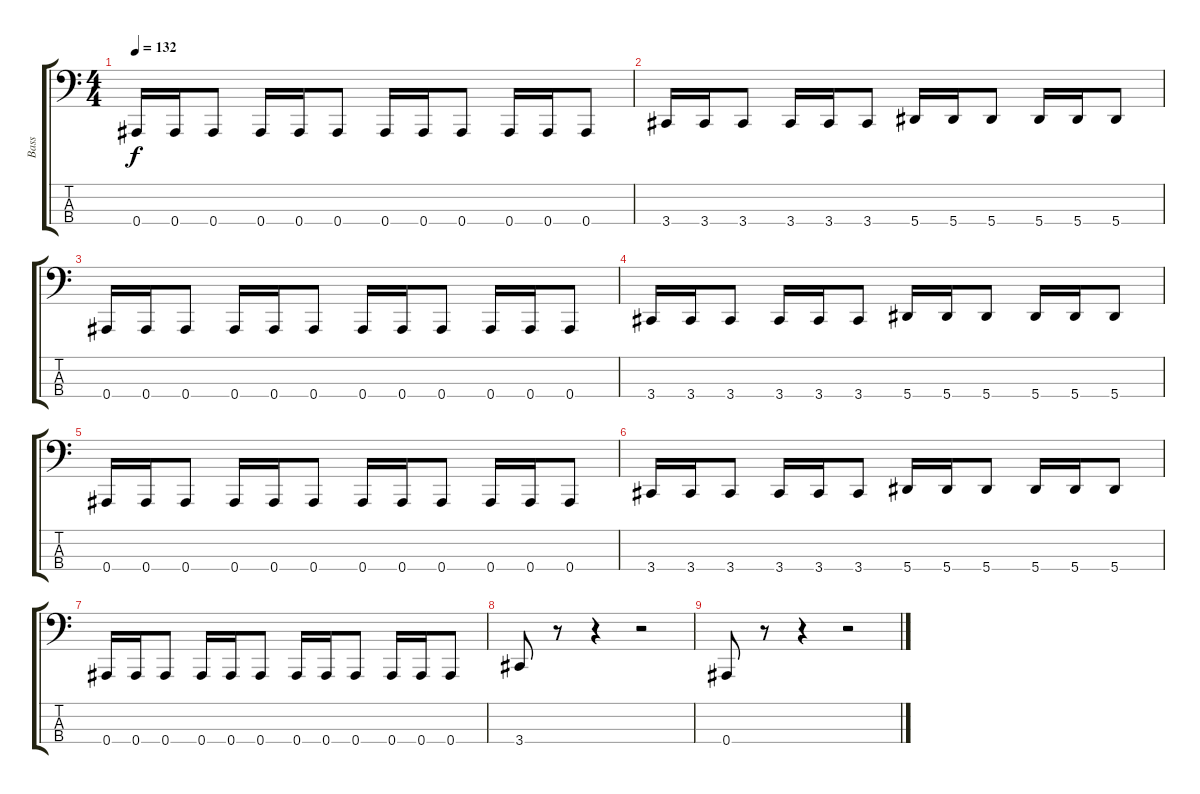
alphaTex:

\track ("Bass" "Bass") {instrument electricbassfinger}
\staff {score tabs}
\tuning (Eb2 Bb1 F1 Bb0) {hide}
\ts (4 4)
\tempo 132
\clef f4
\ks c
0.4.16{dy f} 0.4.16 0.4.8 0.4.16 0.4.16 0.4.8 0.4.16 0.4.16 0.4.8 0.4.16 0.4.16 0.4.8 |
3.4.16 3.4.16 3.4.8 3.4.16 3.4.16 3.4.8 5.4.16 5.4.16 5.4.8 5.4.16 5.4.16 5.4.8 |
0.4.16 0.4.16 0.4.8 0.4.16 0.4.16 0.4.8 0.4.16 0.4.16 0.4.8 0.4.16 0.4.16 0.4.8 |
3.4.16 3.4.16 3.4.8 3.4.16 3.4.16 3.4.8 5.4.16 5.4.16 5.4.8 5.4.16 5.4.16 5.4.8 |
0.4.16 0.4.16 0.4.8 0.4.16 0.4.16 0.4.8 0.4.16 0.4.16 0.4.8 0.4.16 0.4.16 0.4.8 |
3.4.16 3.4.16 3.4.8 3.4.16 3.4.16 3.4.8 5.4.16 5.4.16 5.4.8 5.4.16 5.4.16 5.4.8 |
0.4.16 0.4.16 0.4.8 0.4.16 0.4.16 0.4.8 0.4.16 0.4.16 0.4.8 0.4.16 0.4.16 0.4.8 |
3.4.8 r.8 r.4 r.2 |
0.4.8 r.8 r.4 r.2
